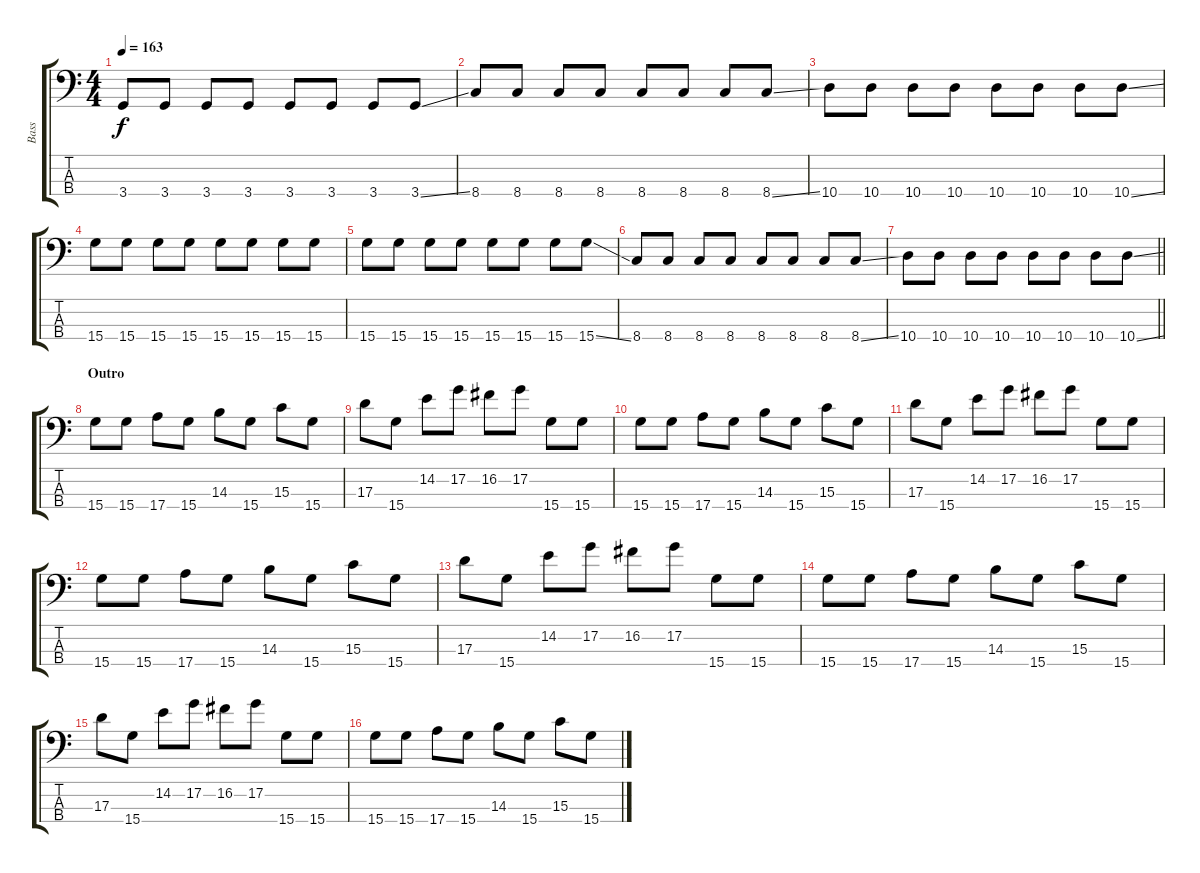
\track ("Bass" "Bass") {instrument electricbasspick}
\staff {score tabs}
\tuning (G2 D2 A1 E1) {hide}
\ts (4 4)
\tempo 163
\clef f4
\ks c
3.4.8{dy f} 3.4.8 3.4.8 3.4.8 3.4.8 3.4.8 3.4.8 3.4{ss}.8 |
8.4.8 8.4.8 8.4.8 8.4.8 8.4.8 8.4.8 8.4.8 8.4{ss}.8 |
10.4.8 10.4.8 10.4.8 10.4.8 10.4.8 10.4.8 10.4.8 10.4{ss}.8 |
15.4.8 15.4.8 15.4.8 15.4.8 15.4.8 15.4.8 15.4.8 15.4.8 |
15.4.8 15.4.8 15.4.8 15.4.8 15.4.8 15.4.8 15.4.8 15.4{ss}.8 |
8.4.8 8.4.8 8.4.8 8.4.8 8.4.8 8.4.8 8.4.8 8.4{ss}.8 |
\barLineRight lightlight
10.4.8 10.4.8 10.4.8 10.4.8 10.4.8 10.4.8 10.4.8 10.4{ss}.8 |
\section ("" "Outro")
15.4.8 15.4.8 17.4.8 15.4.8 14.3.8 15.4.8 15.3.8 15.4.8 |
17.3.8 15.4.8 14.2.8 17.2.8 16.2.8 17.2.8 15.4.8 15.4.8 |
15.4.8 15.4.8 17.4.8 15.4.8 14.3.8 15.4.8 15.3.8 15.4.8 |
17.3.8 15.4.8 14.2.8 17.2.8 16.2.8 17.2.8 15.4.8 15.4.8 |
15.4.8 15.4.8 17.4.8 15.4.8 14.3.8 15.4.8 15.3.8 15.4.8 |
17.3.8 15.4.8 14.2.8 17.2.8 16.2.8 17.2.8 15.4.8 15.4.8 |
15.4.8 15.4.8 17.4.8 15.4.8 14.3.8 15.4.8 15.3.8 15.4.8 |
17.3.8 15.4.8 14.2.8 17.2.8 16.2.8 17.2.8 15.4.8 15.4.8 |
15.4.8 15.4.8 17.4.8 15.4.8 14.3.8 15.4.8 15.3.8 15.4.8
